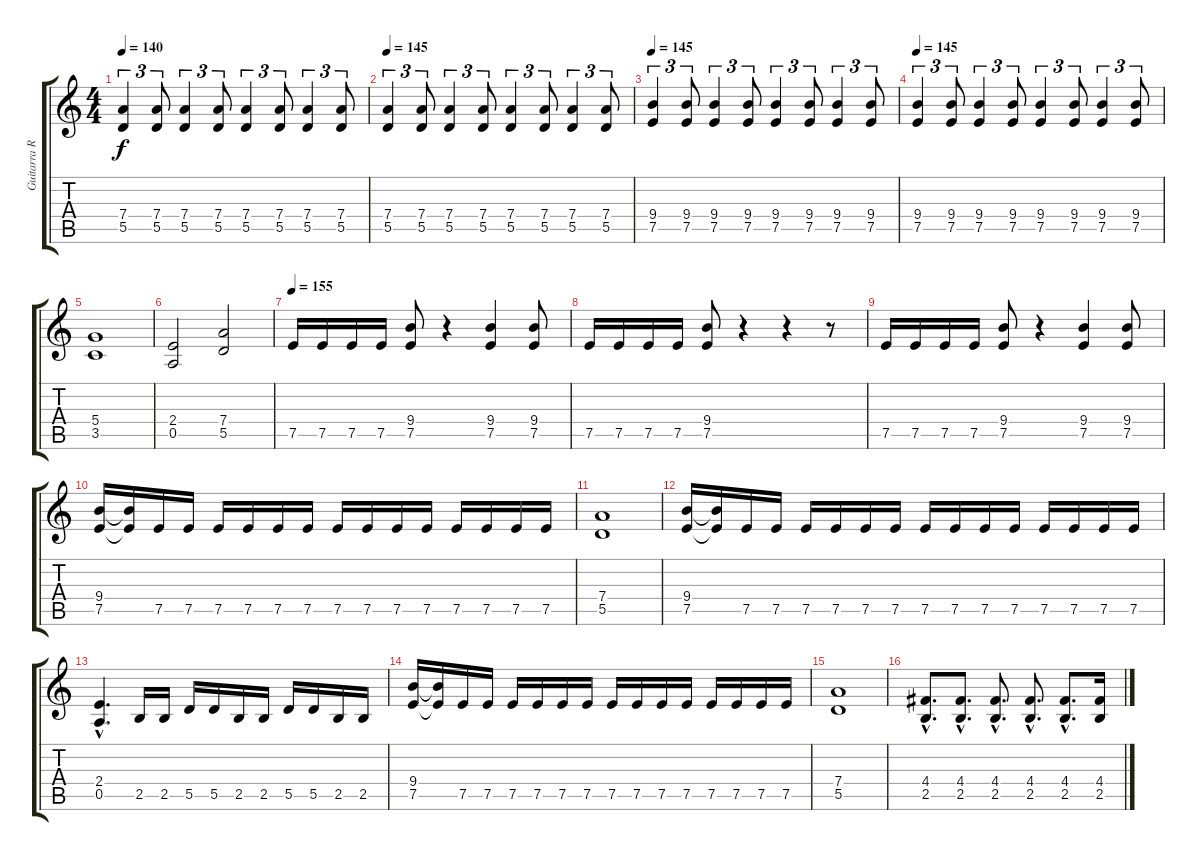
\track ("Guitarra Ritmica" "Guitarra R") {instrument distortionguitar}
\staff {score tabs}
\tuning (E4 B3 G3 D3 A2 E2) {hide}
\ts (4 4)
\tempo 145
\tempo 140
\clef g2
\ks c
(7.4 5.5).4{tu (3 2) dy f} (7.4 5.5).8{tu (3 2)} (7.4 5.5).4{tu (3 2)} (7.4 5.5).8{tu (3 2)} (7.4 5.5).4{tu (3 2)} (7.4 5.5).8{tu (3 2)} (7.4 5.5).4{tu (3 2)} (7.4 5.5).8{tu (3 2)} |
\tempo 145
(7.4 5.5).4{tu (3 2)} (7.4 5.5).8{tu (3 2)} (7.4 5.5).4{tu (3 2)} (7.4 5.5).8{tu (3 2)} (7.4 5.5).4{tu (3 2)} (7.4 5.5).8{tu (3 2)} (7.4 5.5).4{tu (3 2)} (7.4 5.5).8{tu (3 2)} |
\tempo 145
(9.4 7.5).4{tu (3 2)} (9.4 7.5).8{tu (3 2)} (9.4 7.5).4{tu (3 2)} (9.4 7.5).8{tu (3 2)} (9.4 7.5).4{tu (3 2)} (9.4 7.5).8{tu (3 2)} (9.4 7.5).4{tu (3 2)} (9.4 7.5).8{tu (3 2)} |
\tempo 145
(9.4 7.5).4{tu (3 2)} (9.4 7.5).8{tu (3 2)} (9.4 7.5).4{tu (3 2)} (9.4 7.5).8{tu (3 2)} (9.4 7.5).4{tu (3 2)} (9.4 7.5).8{tu (3 2)} (9.4 7.5).4{tu (3 2)} (9.4 7.5).8{tu (3 2)} |
(5.4 3.5).1 |
(2.4 0.5).2 (7.4 5.5).2 |
\tempo 155
7.5.16 7.5.16 7.5.16 7.5.16 (9.4 7.5).8 r.4 (9.4 7.5).4 (9.4 7.5).8 |
7.5.16 7.5.16 7.5.16 7.5.16 (9.4 7.5).8 r.4 r.4 r.8 |
7.5.16 7.5.16 7.5.16 7.5.16 (9.4 7.5).8 r.4 (9.4 7.5).4 (9.4 7.5).8 |
(9.4 7.5).16 (9.4{t} 7.5{t}).16 7.5.16 7.5.16 7.5.16 7.5.16 7.5.16 7.5.16 7.5.16 7.5.16 7.5.16 7.5.16 7.5.16 7.5.16 7.5.16 7.5.16 |
(7.4 5.5).1 |
(9.4 7.5).16 (9.4{t} 7.5{t}).16 7.5.16 7.5.16 7.5.16 7.5.16 7.5.16 7.5.16 7.5.16 7.5.16 7.5.16 7.5.16 7.5.16 7.5.16 7.5.16 7.5.16 |
(2.4{hac} 0.5{hac}).4{d} 2.5.16 2.5.16 5.5.16 5.5.16 2.5.16 2.5.16 5.5.16 5.5.16 2.5.16 2.5.16 |
(9.4 7.5).16 (9.4{t} 7.5{t}).16 7.5.16 7.5.16 7.5.16 7.5.16 7.5.16 7.5.16 7.5.16 7.5.16 7.5.16 7.5.16 7.5.16 7.5.16 7.5.16 7.5.16 |
(7.4 5.5).1 |
(4.4{hac} 2.5{hac}).8{d} (4.4{hac} 2.5{hac}).8{d} (4.4{hac} 2.5{hac}).8{d} (4.4{hac} 2.5{hac}).8{d} (4.4{hac} 2.5{hac}).8{d} (4.4 2.5).16
